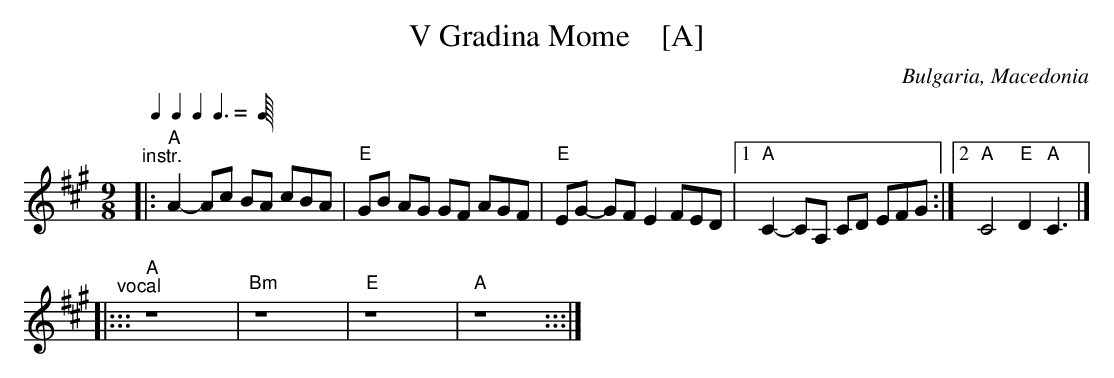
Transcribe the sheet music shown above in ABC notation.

X:1
T: V Gradina Mome    [A]
O: Bulgaria, Macedonia
Q: 2/8 2/8 2/8 3/8
M: 9/8
L: 1/8
K: A
"^instr."|:\
"A"A2- Ac BA cBA | "E"GB AG GF AGF | "E"EG- GF E2 FED |\
[1 "A"C2- CA, CD EFG :|2 "A"C4 "E"D2 "A"C3 |]
"^vocal"|::: "A"z8 | "Bm"z8 | "E"z8 | "A"z8 :::|
